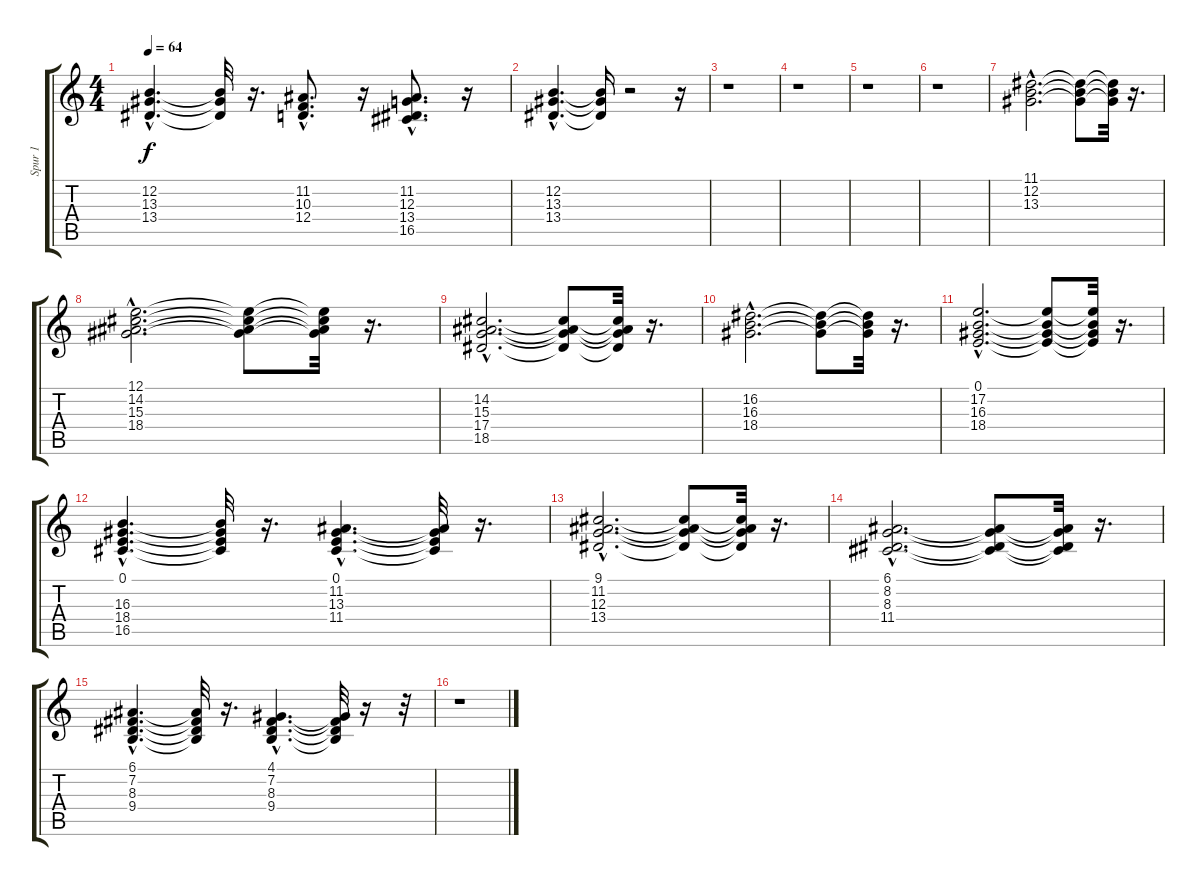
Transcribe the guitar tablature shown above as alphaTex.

\track ("Spur 1" "Spur 1") {instrument rockorgan}
\staff {score tabs}
\tuning (E4 B3 G3 D3 A2 E2) {hide}
\ts (4 4)
\tempo 64
\clef g2
\ks c
(12.2{hac} 13.3{hac} 13.4{hac}).4{d dy f} (12.2{t} 13.3{t} 13.4{t}).32 r.16{d} (11.2{hac} 10.3{hac} 12.4{hac}).8{d} r.16 (11.2{hac} 12.3{hac} 13.4{hac} 16.5{hac}).8{d} r.16 |
(12.2{hac} 13.3{hac} 13.4{hac}).4{d} (12.2{t} 13.3{t} 13.4{t}).16 r.2 r.16 |
r.1 |
r.1 |
r.1 |
r.1 |
(11.1{hac} 12.2{hac} 13.3{hac}).2{d} (11.1{t} 12.2{t} 13.3{t}).8 (11.1{t} 12.2{t} 13.3{t}).32 r.16{d} |
(12.1{hac} 14.2{hac} 15.3{hac} 18.4{hac}).2{d} (12.1{t} 14.2{t} 15.3{t} 18.4{t}).8 (12.1{t} 14.2{t} 15.3{t} 18.4{t}).32 r.16{d} |
(14.2{hac} 15.3{hac} 17.4{hac} 18.5{hac}).2{d} (14.2{t} 15.3{t} 17.4{t} 18.5{t}).8 (14.2{t} 15.3{t} 17.4{t} 18.5{t}).32 r.16{d} |
(16.2{hac} 16.3{hac} 18.4{hac}).2{d} (16.2{t} 16.3{t} 18.4{t}).8 (16.2{t} 16.3{t} 18.4{t}).32 r.16{d} |
(0.1{hac} 17.2{hac} 16.3{hac} 18.4{hac}).2{d} (0.1{t} 17.2{t} 16.3{t} 18.4{t}).8 (0.1{t} 17.2{t} 16.3{t} 18.4{t}).32 r.16{d} |
(0.1{hac} 16.3{hac} 18.4{hac} 16.5{hac}).4{d} (0.1{t} 16.3{t} 18.4{t} 16.5{t}).32 r.16{d} (0.1{hac} 11.2{hac} 13.3{hac} 11.4{hac}).4{d} (0.1{t} 11.2{t} 13.3{t} 11.4{t}).32 r.16{d} |
(9.1{hac} 11.2{hac} 12.3{hac} 13.4{hac}).2{d} (9.1{t} 11.2{t} 12.3{t} 13.4{t}).8 (9.1{t} 11.2{t} 12.3{t} 13.4{t}).32 r.16{d} |
(6.1{hac} 8.2{hac} 8.3{hac} 11.4{hac}).2{d} (6.1{t} 8.2{t} 8.3{t} 11.4{t}).8 (6.1{t} 8.2{t} 8.3{t} 11.4{t}).32 r.16{d} |
(6.1{hac} 7.2{hac} 8.3{hac} 9.4{hac}).4{d} (6.1{t} 7.2{t} 8.3{t} 9.4{t}).32 r.16{d} (4.1{hac} 7.2{hac} 8.3{hac} 9.4{hac}).4{d} (4.1{t} 7.2{t} 8.3{t} 9.4{t}).32 r.16 r.32 |
r.1
